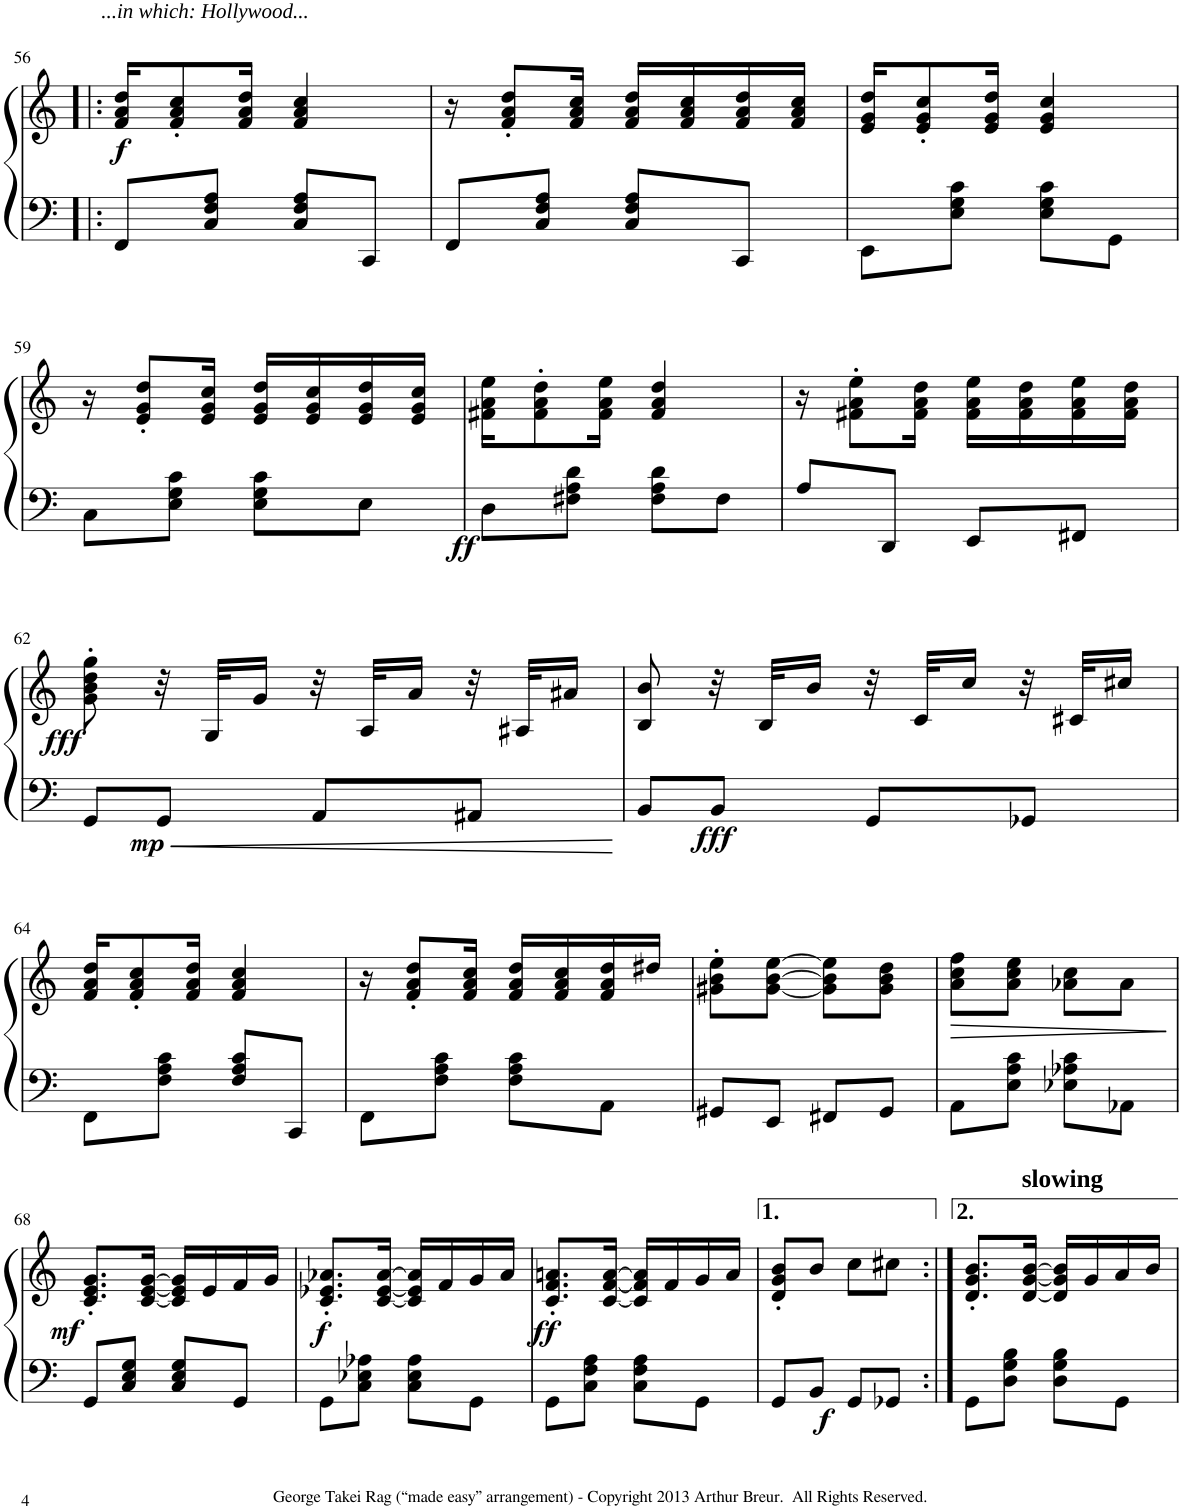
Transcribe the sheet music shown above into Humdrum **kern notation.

**kern	**kern	**dynam
*part1	*part1	*part1
*staff2	*staff1	*staff1/2
*I"Piano	*	*
*I'Pno	*	*
!!LO:PB:g=z
*clefF4	*clefG2	*
*k[]	*k[]	*
*M2/4	*M2/4	*
=56!|:	=56!|:	=56!|:
!	!LO:TX:a:i:t=...in which&colon; Hollywood...	!
!	!	!LO:DY:b
8FF/L	16f/ 16a/ 16dd/KL	f
.	8f/' 8a/' 8cc/'	.
8C/ 8F/ 8A/J	.	.
.	16f/ 16a/ 16dd/Jk	.
8C/ 8F/ 8A/L	4f/ 4a/ 4cc/	.
8CC/J	.	.
=57	=57	=57
8FF/L	16r	.
.	8f/' 8a/' 8dd/'L	.
8C/ 8F/ 8A/J	.	.
.	16f/ 16a/ 16cc/Jk	.
8C/ 8F/ 8A/L	16f/ 16a/ 16dd/LL	.
.	16f/ 16a/ 16cc/	.
8CC/J	16f/ 16a/ 16dd/	.
.	16f/ 16a/ 16cc/JJ	.
=58	=58	=58
8EE\L	16e/ 16g/ 16dd/KL	.
.	8e/' 8g/' 8cc/'	.
8E\ 8G\ 8c\J	.	.
.	16e/ 16g/ 16dd/Jk	.
8E\ 8G\ 8c\L	4e/ 4g/ 4cc/	.
8GG\J	.	.
!!LO:LB:g=z
=59	=59	=59
8C\L	16r	.
.	8e/' 8g/' 8dd/'L	.
8E\ 8G\ 8c\J	.	.
.	16e/ 16g/ 16cc/Jk	.
8E\ 8G\ 8c\L	16e/ 16g/ 16dd/LL	.
.	16e/ 16g/ 16cc/	.
8E\J	16e/ 16g/ 16dd/	.
.	16e/ 16g/ 16cc/JJ	.
=60	=60	=60
!	!	!LO:DY:b=2
8D\L	16f#X\ 16a\ 16ee\KL	ff
.	8f#\' 8a\' 8dd\'	.
8F#X\ 8A\ 8d\J	.	.
.	16f#\ 16a\ 16ee\Jk	.
8F#\ 8A\ 8d\L	4f#/ 4a/ 4dd/	.
8F#\J	.	.
=61	=61	=61
8A/L	16r	.
.	8f#X\' 8a\' 8ee\'L	.
8DD/J	.	.
.	16f#\ 16a\ 16dd\Jk	.
8EE/L	16f#\ 16a\ 16ee\LL	.
.	16f#\ 16a\ 16dd\	.
8FF#X/J	16f#\ 16a\ 16ee\	.
.	16f#\ 16a\ 16dd\JJ	.
!!LO:LB:g=z
=62	=62	=62
!	!	!LO:DY:b
8GG/L	8g\' 8b\' 8dd\' 8gg\'	fff
!	!	!LO:DY:b=2
8GG/J	32r	mp
.	32G/KLL	.
.	16g/JJ	.
8AA/L	32r	.
.	32A/KLL	.
.	16a/JJ	.
8AA#X/J	32r	.
.	32A#X/KLL	.
.	16a#X/JJ	.
=63	=63	=63
8BB/L	8B/ 8b/	.
!	!	!LO:DY:b=2
8BB/J	32r	fff
.	32B/KLL	.
.	16b/JJ	.
8GG/L	32r	.
.	32c/KLL	.
.	16cc/JJ	.
8GG-X/J	32r	.
.	32c#X/KLL	.
.	16cc#X/JJ	.
!!LO:LB:g=z
=64	=64	=64
8FF\L	16f/ 16a/ 16dd/KL	.
.	8f/' 8a/' 8cc/'	.
8F\ 8A\ 8c\J	.	.
.	16f/ 16a/ 16dd/Jk	.
8F/ 8A/ 8c/L	4f/ 4a/ 4cc/	.
8CC/J	.	.
=65	=65	=65
8FF\L	16r	.
.	8f/' 8a/' 8dd/'L	.
8F\ 8A\ 8c\J	.	.
.	16f/ 16a/ 16cc/Jk	.
8F\ 8A\ 8c\L	16f/ 16a/ 16dd/LL	.
.	16f/ 16a/ 16cc/	.
8AA\J	16f/ 16a/ 16dd/	.
.	16dd#X/JJ	.
=66	=66	=66
8GG#X/L	8g#X\' 8b\' 8ee\'L	.
8EE/J	[8g#\ [8b\ [8ee\J	.
8FF#X/L	8g#\] 8b\] 8ee\]L	.
8GG#/J	8g#\ 8b\ 8dd\J	.
=67	=67	=67
!	!	!LO:HP:b
8AA\L	8a\ 8cc\ 8ff\L	>
8E\ 8A\ 8c\J	8a\ 8cc\ 8ee\J	.
8E-X\ 8A-X\ 8c\L	8a-X\ 8cc\L	.
8AA-X\J	8a-\J	.
.	.	]
!!LO:LB:g=z
=68	=68	=68
!	!	!LO:DY:b
8GG/L	8.c/' 8.e/' 8.g/'L	mf
8C/ 8E/ 8G/J	.	.
.	[16c/ [16e/ [16g/Jk	.
8C/ 8E/ 8G/L	16c/] 16e/] 16g/]LL	.
.	16e/	.
8GG/J	16f/	.
.	16g/JJ	.
=69	=69	=69
!	!	!LO:DY:b
8GG\L	8.c/' 8.e-X/' 8.a-X/'L	f
8C\ 8E-X\ 8A-X\J	.	.
.	[16c/ [16e-/ [16a-/Jk	.
8C\ 8E-\ 8A-\L	16c/] 16e-/] 16a-/]LL	.
.	16f/	.
8GG\J	16g/	.
.	16a-/JJ	.
=70	=70	=70
!	!	!LO:DY:b
8GG\L	8.c/' 8.f/' 8.an/'L	ff
8C\ 8F\ 8A\J	.	.
.	[16c/ [16f/ [16a/Jk	.
8C\ 8F\ 8A\L	16c/] 16f/] 16a/]LL	.
.	16f/	.
8GG\J	16g/	.
.	16a/JJ	.
=71	=71	=71
8GG/L	8d/' 8g/' 8b/'L	.
!	!	!LO:DY:b=2
8BB/J	8b/J	f
8GG/L	8cc\L	.
8GG-X/J	8cc#X\J	.
=72:|!	=72:|!	=72:|!
8GG\L	8.d/' 8.g/' 8.b/'L	.
8D\ 8G\ 8B\J	.	.
!	!LO:TX:a:B:t=slowing	!
.	[16d/ [16g/ [16b/Jk	.
8D\ 8G\ 8B\L	16d/] 16g/] 16b/]LL	.
.	16g/	.
8GG\J	16a/	.
.	16b/JJ	.
=	=	=
*-	*-	*-
